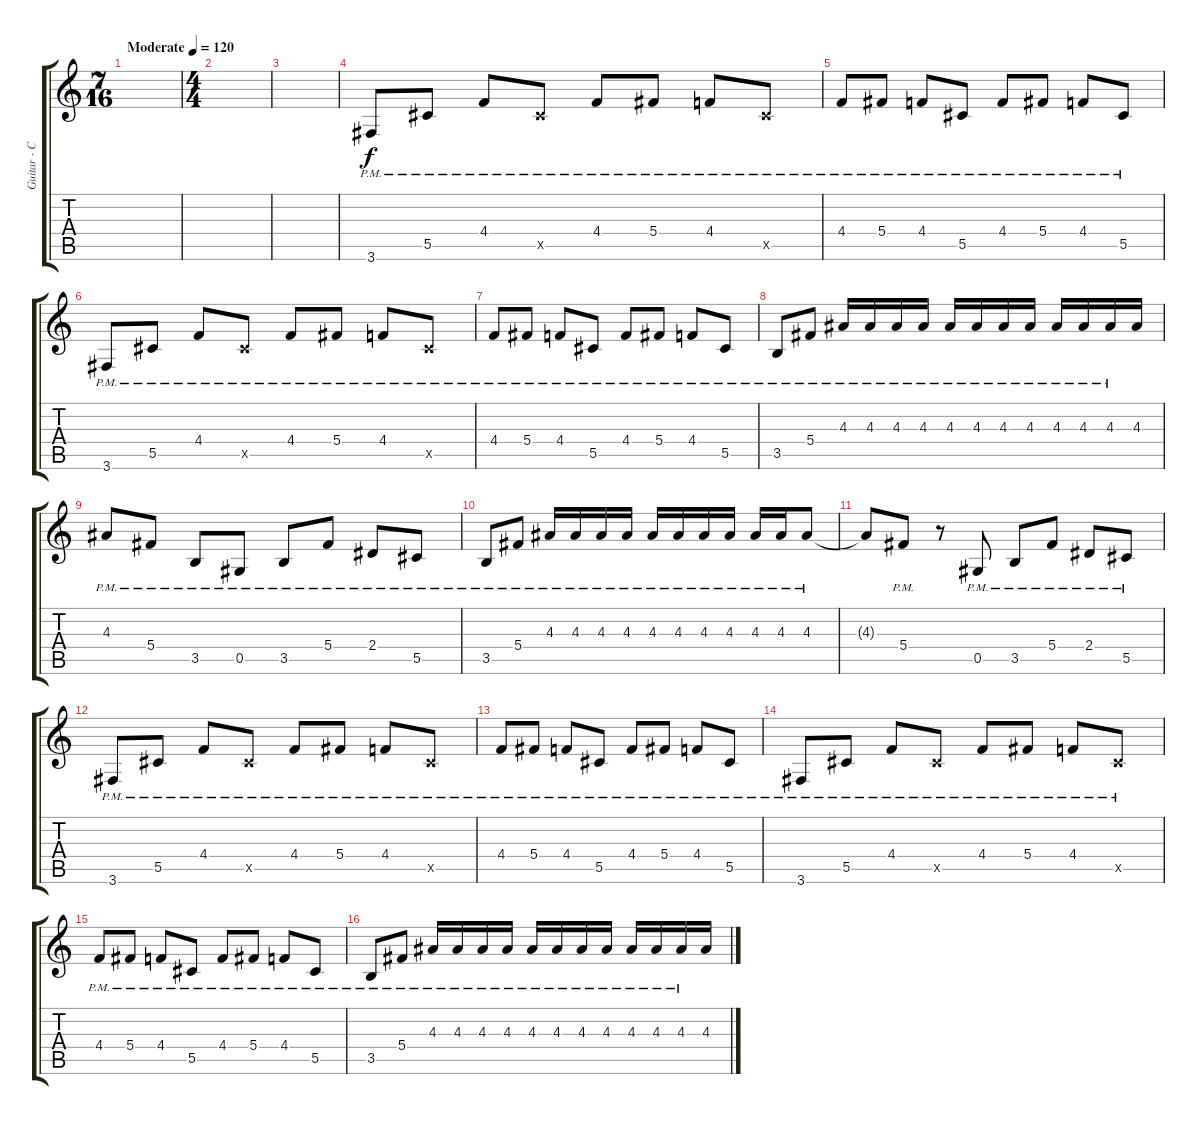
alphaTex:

\track ("Guitar - Clean B" "Guitar - C") {instrument electricguitarjazz}
\staff {score tabs}
\tuning (Eb4 Bb3 Gb3 Db3 Ab2 Eb2) {hide}
\ts (7 16)
\tempo (120 "Moderate")
\clef g2
\ks c
|
\ts (4 4)
|
|
3.6{pm}.8 5.5{pm}.8 4.4{pm}.8 5.5{pm x}.8 4.4{pm}.8 5.4{pm}.8 4.4{pm}.8 5.5{pm x}.8 |
4.4{pm}.8 5.4{pm}.8 4.4{pm}.8 5.5{pm}.8 4.4{pm}.8 5.4{pm}.8 4.4{pm}.8 5.5{pm}.8 |
3.6{pm}.8 5.5{pm}.8 4.4{pm}.8 5.5{pm x}.8 4.4{pm}.8 5.4{pm}.8 4.4{pm}.8 5.5{pm x}.8 |
4.4{pm}.8 5.4{pm}.8 4.4{pm}.8 5.5{pm}.8 4.4{pm}.8 5.4{pm}.8 4.4{pm}.8 5.5{pm}.8 |
3.5{pm}.8 5.4{pm}.8 4.3{pm}.16 4.3{pm}.16 4.3{pm}.16 4.3{pm}.16 4.3{pm}.16 4.3{pm}.16 4.3{pm}.16 4.3{pm}.16 4.3{pm}.16 4.3{pm}.16 4.3{pm}.16 4.3.16 |
4.3{pm}.8 5.4{pm}.8 3.5{pm}.8 0.5{pm}.8 3.5{pm}.8 5.4{pm}.8 2.4{pm}.8 5.5{pm}.8 |
3.5{pm}.8 5.4{pm}.8 4.3{pm}.16 4.3{pm}.16 4.3{pm}.16 4.3{pm}.16 4.3{pm}.16 4.3{pm}.16 4.3{pm}.16 4.3{pm}.16 4.3{pm}.16 4.3{pm}.16 4.3{pm}.8 |
4.3{t}.8 5.4{pm}.8 r.8 0.5{pm}.8 3.5{pm}.8 5.4{pm}.8 2.4{pm}.8 5.5{pm}.8 |
3.6{pm}.8 5.5{pm}.8 4.4{pm}.8 5.5{pm x}.8 4.4{pm}.8 5.4{pm}.8 4.4{pm}.8 5.5{pm x}.8 |
4.4{pm}.8 5.4{pm}.8 4.4{pm}.8 5.5{pm}.8 4.4{pm}.8 5.4{pm}.8 4.4{pm}.8 5.5{pm}.8 |
3.6{pm}.8 5.5{pm}.8 4.4{pm}.8 5.5{pm x}.8 4.4{pm}.8 5.4{pm}.8 4.4{pm}.8 5.5{pm x}.8 |
4.4{pm}.8 5.4{pm}.8 4.4{pm}.8 5.5{pm}.8 4.4{pm}.8 5.4{pm}.8 4.4{pm}.8 5.5{pm}.8 |
3.5{pm}.8 5.4{pm}.8 4.3{pm}.16 4.3{pm}.16 4.3{pm}.16 4.3{pm}.16 4.3{pm}.16 4.3{pm}.16 4.3{pm}.16 4.3{pm}.16 4.3{pm}.16 4.3{pm}.16 4.3{pm}.16 4.3.16
